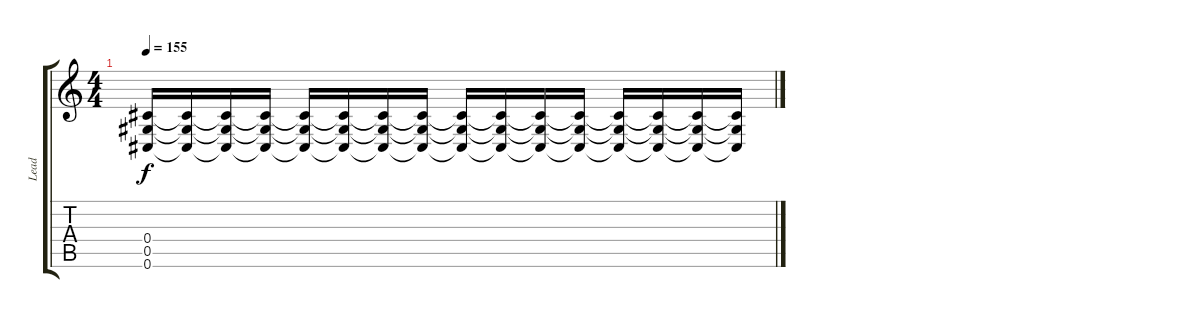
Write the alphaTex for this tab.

\track ("Lead" "Lead") {instrument distortionguitar}
\staff {score tabs}
\tuning (Eb4 Bb3 Gb3 Db3 Ab2 Db2) {hide}
\ts (4 4)
\tempo 155
\clef g2
\ks c
(0.4{t} 0.5{t} 0.6{t}).16{dy f volume 11} (0.4{t} 0.5{t} 0.6{t}).16{volume 10} (0.4{t} 0.5{t} 0.6{t}).16 (0.4{t} 0.5{t} 0.6{t}).16 (0.4{t} 0.5{t} 0.6{t}).16 (0.4{t} 0.5{t} 0.6{t}).16{volume 9} (0.4{t} 0.5{t} 0.6{t}).16 (0.4{t} 0.5{t} 0.6{t}).16 (0.4{t} 0.5{t} 0.6{t}).16 (0.4{t} 0.5{t} 0.6{t}).16{volume 5} (0.4{t} 0.5{t} 0.6{t}).16 (0.4{t} 0.5{t} 0.6{t}).16 (0.4{t} 0.5{t} 0.6{t}).16 (0.4{t} 0.5{t} 0.6{t}).16{volume 2} (0.4{t} 0.5{t} 0.6{t}).16 (0.4{t} 0.5{t} 0.6{t}).16{volume 0}
